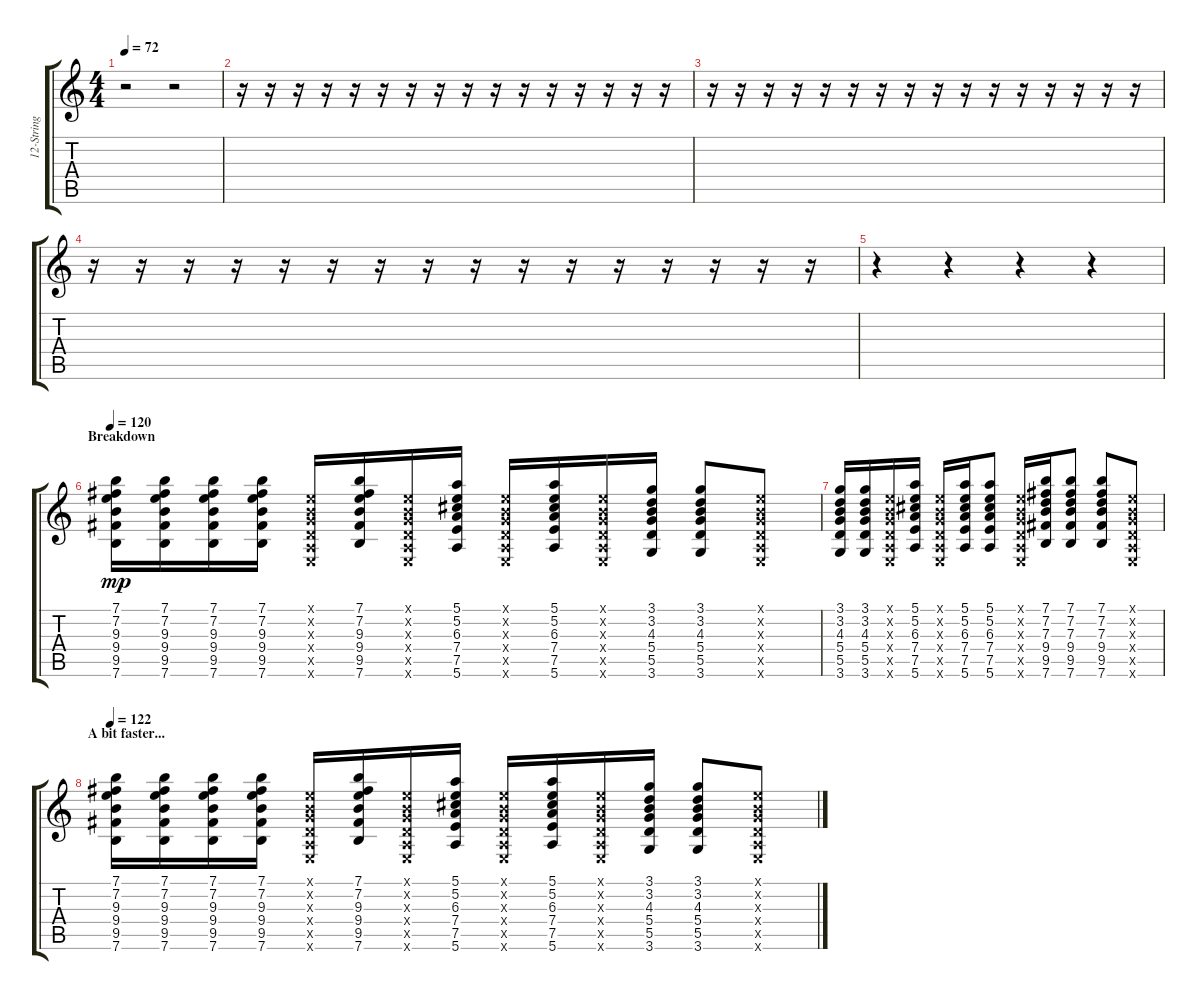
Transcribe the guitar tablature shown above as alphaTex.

\track ("12-String Acoustic Guitar" "12-String ") {instrument acousticguitarsteel}
\staff {score tabs}
\tuning (E4 B3 G3 D3 A2 E2) {hide}
\ts (4 4)
\tempo 72
\clef g2
\ks c
r.2{dy mp} r.2 |
r.16 r.16 r.16 r.16 r.16 r.16 r.16 r.16 r.16 r.16 r.16 r.16 r.16 r.16 r.16 r.16 |
r.16 r.16 r.16 r.16 r.16 r.16 r.16 r.16 r.16 r.16 r.16 r.16 r.16 r.16 r.16 r.16 |
r.16 r.16 r.16 r.16 r.16 r.16 r.16 r.16 r.16 r.16 r.16 r.16 r.16 r.16 r.16 r.16 |
r.4 r.4 r.4 r.4 |
\section ("" "Breakdown")
\tempo 120
(7.1 7.2 9.3 9.4 9.5 7.6).16 (7.1 7.2 9.3 9.4 9.5 7.6).16 (7.1 7.2 9.3 9.4 9.5 7.6).16 (7.1 7.2 9.3 9.4 9.5 7.6).16 (0.1{x} 0.2{x} 0.3{x} 0.4{x} 0.5{x} 0.6{x}).16 (7.1 7.2 9.3 9.4 9.5 7.6).16 (0.1{x} 0.2{x} 0.3{x} 0.4{x} 0.5{x} 0.6{x}).16 (5.1 5.2 6.3 7.4 7.5 5.6).16 (0.1{x} 0.2{x} 0.3{x} 0.4{x} 0.5{x} 0.6{x}).16 (5.1 5.2 6.3 7.4 7.5 5.6).16 (0.1{x} 0.2{x} 0.3{x} 0.4{x} 0.5{x} 0.6{x}).16 (3.1 3.2 4.3 5.4 5.5 3.6).16 (3.1 3.2 4.3 5.4 5.5 3.6).8 (0.1{x} 0.2{x} 0.3{x} 0.4{x} 0.5{x} 0.6{x}).8 |
(3.1 3.2 4.3 5.4 5.5 3.6).16 (3.1 3.2 4.3 5.4 5.5 3.6).16 (0.1{x} 0.2{x} 0.3{x} 0.4{x} 0.5{x} 0.6{x}).16 (5.1 5.2 6.3 7.4 7.5 5.6).16 (0.1{x} 0.2{x} 0.3{x} 0.4{x} 0.5{x} 0.6{x}).16 (5.1 5.2 6.3 7.4 7.5 5.6).16 (5.1 5.2 6.3 7.4 7.5 5.6).8 (0.1{x} 0.2{x} 0.3{x} 0.4{x} 0.5{x} 0.6{x}).16 (7.1 7.2 7.3 9.4 9.5 7.6).16 (7.1 7.2 7.3 9.4 9.5 7.6).8 (7.1 7.2 7.3 9.4 9.5 7.6).8 (0.1{x} 0.2{x} 0.3{x} 0.4{x} 0.5{x} 0.6{x}).8 |
\section ("" "A bit faster...")
\tempo 122
(7.1 7.2 9.3 9.4 9.5 7.6).16 (7.1 7.2 9.3 9.4 9.5 7.6).16 (7.1 7.2 9.3 9.4 9.5 7.6).16 (7.1 7.2 9.3 9.4 9.5 7.6).16 (0.1{x} 0.2{x} 0.3{x} 0.4{x} 0.5{x} 0.6{x}).16 (7.1 7.2 9.3 9.4 9.5 7.6).16 (0.1{x} 0.2{x} 0.3{x} 0.4{x} 0.5{x} 0.6{x}).16 (5.1 5.2 6.3 7.4 7.5 5.6).16 (0.1{x} 0.2{x} 0.3{x} 0.4{x} 0.5{x} 0.6{x}).16 (5.1 5.2 6.3 7.4 7.5 5.6).16 (0.1{x} 0.2{x} 0.3{x} 0.4{x} 0.5{x} 0.6{x}).16 (3.1 3.2 4.3 5.4 5.5 3.6).16 (3.1 3.2 4.3 5.4 5.5 3.6).8 (0.1{x} 0.2{x} 0.3{x} 0.4{x} 0.5{x} 0.6{x}).8
